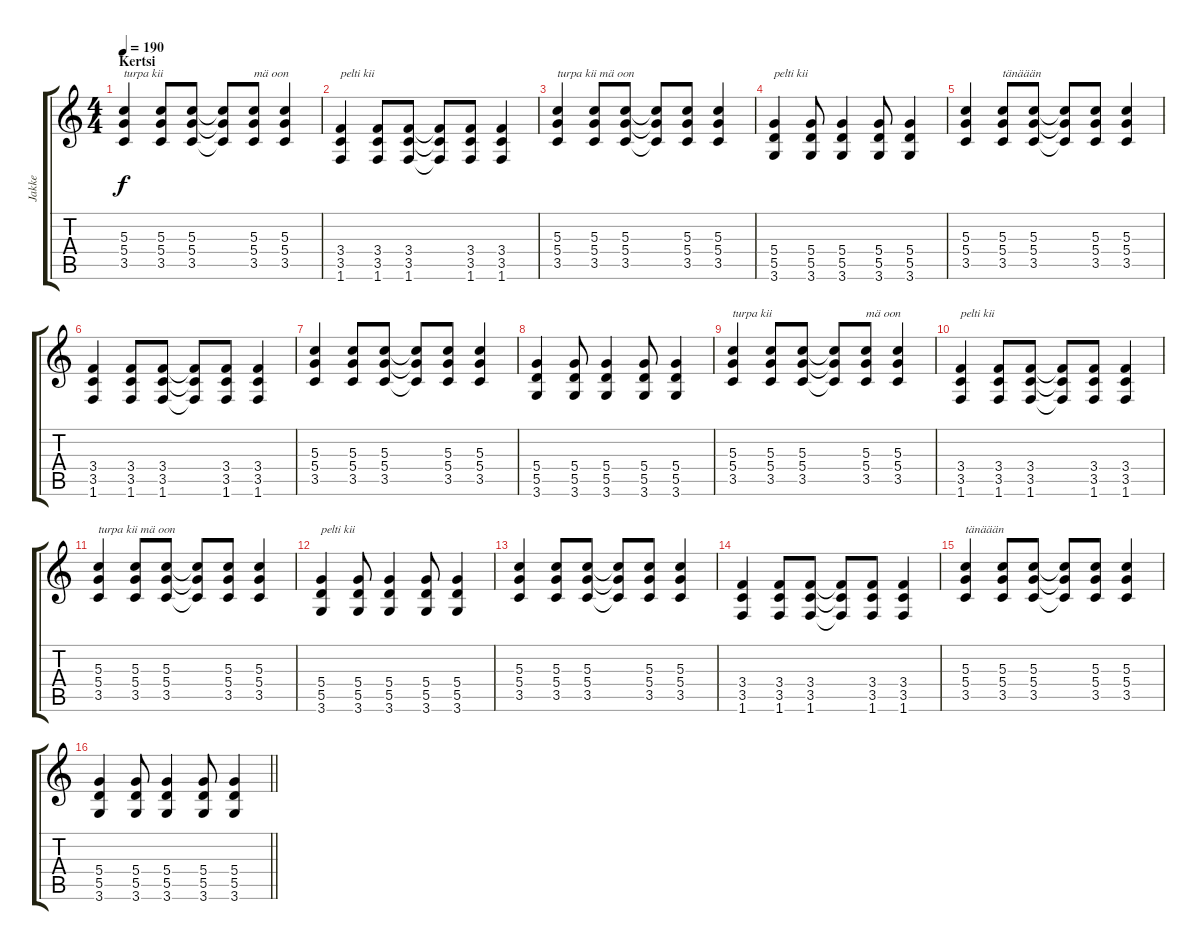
\track ("Jakke" "Jakke") {instrument distortionguitar}
\staff {score tabs}
\tuning (E4 B3 G3 D3 A2 E2) {hide}
\ts (4 4)
\section ("" "Kertsi")
\tempo 190
\clef g2
\ks c
(5.3 5.4 3.5).4{txt "turpa kii " dy f} (5.3 5.4 3.5).8 (5.3 5.4 3.5).8 (5.3{t} 5.4{t} 3.5{t}).8 (5.3 5.4 3.5).8{txt "mä oon"} (5.3 5.4 3.5).4 |
(3.4 3.5 1.6).4{txt "pelti kii"} (3.4 3.5 1.6).8 (3.4 3.5 1.6).8 (3.4{t} 3.5{t} 1.6{t}).8 (3.4 3.5 1.6).8 (3.4 3.5 1.6).4 |
(5.3 5.4 3.5).4{txt "turpa kii mä oon"} (5.3 5.4 3.5).8 (5.3 5.4 3.5).8 (5.3{t} 5.4{t} 3.5{t}).8 (5.3 5.4 3.5).8 (5.3 5.4 3.5).4 |
(5.4 5.5 3.6).4{txt "pelti kii"} (5.4 5.5 3.6).8 (5.4 5.5 3.6).4 (5.4 5.5 3.6).8 (5.4 5.5 3.6).4 |
(5.3 5.4 3.5).4 (5.3 5.4 3.5).8{txt "tänäään"} (5.3 5.4 3.5).8 (5.3{t} 5.4{t} 3.5{t}).8 (5.3 5.4 3.5).8 (5.3 5.4 3.5).4 |
(3.4 3.5 1.6).4 (3.4 3.5 1.6).8 (3.4 3.5 1.6).8 (3.4{t} 3.5{t} 1.6{t}).8 (3.4 3.5 1.6).8 (3.4 3.5 1.6).4 |
(5.3 5.4 3.5).4 (5.3 5.4 3.5).8 (5.3 5.4 3.5).8 (5.3{t} 5.4{t} 3.5{t}).8 (5.3 5.4 3.5).8 (5.3 5.4 3.5).4 |
(5.4 5.5 3.6).4 (5.4 5.5 3.6).8 (5.4 5.5 3.6).4 (5.4 5.5 3.6).8 (5.4 5.5 3.6).4 |
(5.3 5.4 3.5).4{txt "turpa kii "} (5.3 5.4 3.5).8 (5.3 5.4 3.5).8 (5.3{t} 5.4{t} 3.5{t}).8 (5.3 5.4 3.5).8{txt "mä oon"} (5.3 5.4 3.5).4 |
(3.4 3.5 1.6).4{txt "pelti kii"} (3.4 3.5 1.6).8 (3.4 3.5 1.6).8 (3.4{t} 3.5{t} 1.6{t}).8 (3.4 3.5 1.6).8 (3.4 3.5 1.6).4 |
(5.3 5.4 3.5).4{txt "turpa kii mä oon"} (5.3 5.4 3.5).8 (5.3 5.4 3.5).8 (5.3{t} 5.4{t} 3.5{t}).8 (5.3 5.4 3.5).8 (5.3 5.4 3.5).4 |
(5.4 5.5 3.6).4{txt "pelti kii"} (5.4 5.5 3.6).8 (5.4 5.5 3.6).4 (5.4 5.5 3.6).8 (5.4 5.5 3.6).4 |
(5.3 5.4 3.5).4 (5.3 5.4 3.5).8 (5.3 5.4 3.5).8 (5.3{t} 5.4{t} 3.5{t}).8 (5.3 5.4 3.5).8 (5.3 5.4 3.5).4 |
(3.4 3.5 1.6).4 (3.4 3.5 1.6).8 (3.4 3.5 1.6).8 (3.4{t} 3.5{t} 1.6{t}).8 (3.4 3.5 1.6).8 (3.4 3.5 1.6).4 |
(5.3 5.4 3.5).4{txt "tänäään"} (5.3 5.4 3.5).8 (5.3 5.4 3.5).8 (5.3{t} 5.4{t} 3.5{t}).8 (5.3 5.4 3.5).8 (5.3 5.4 3.5).4 |
\barLineRight lightlight
(5.4 5.5 3.6).4 (5.4 5.5 3.6).8 (5.4 5.5 3.6).4 (5.4 5.5 3.6).8 (5.4 5.5 3.6).4
